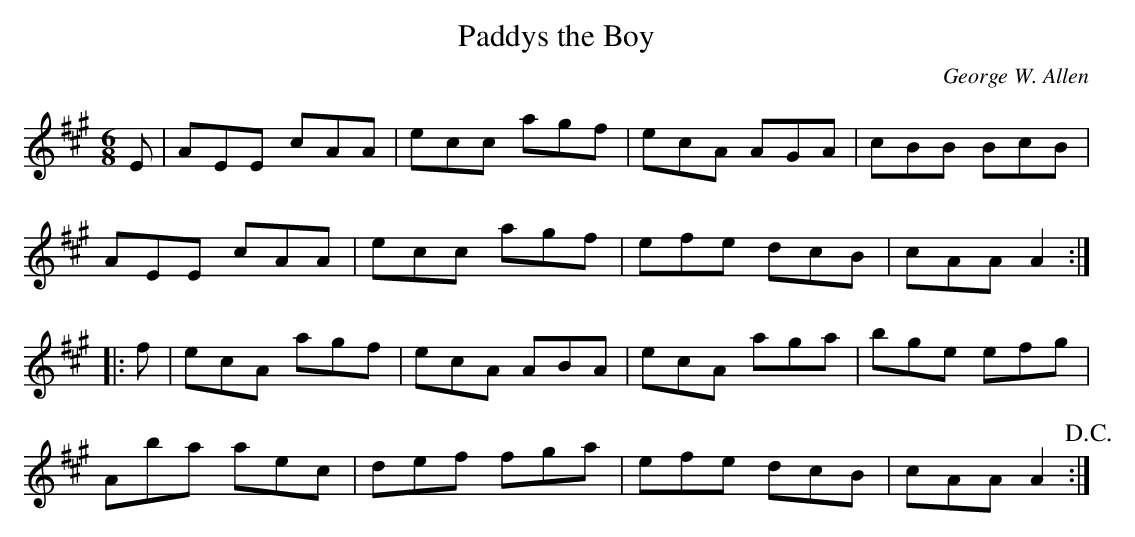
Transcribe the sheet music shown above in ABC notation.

X:1
T:Paddys the Boy
M:6/8
L:1/8
C:George W. Allen
K:A
E|AEE cAA|ecc agf|ecA AGA|cBB BcB|
AEE cAA|ecc agf|efe dcB|cAA A2:|
|:f|ecA agf|ecA ABA|ecA aga|bge efg|
Aba aec|def fga|efe dcB|cAA A2!D.C.!:|
